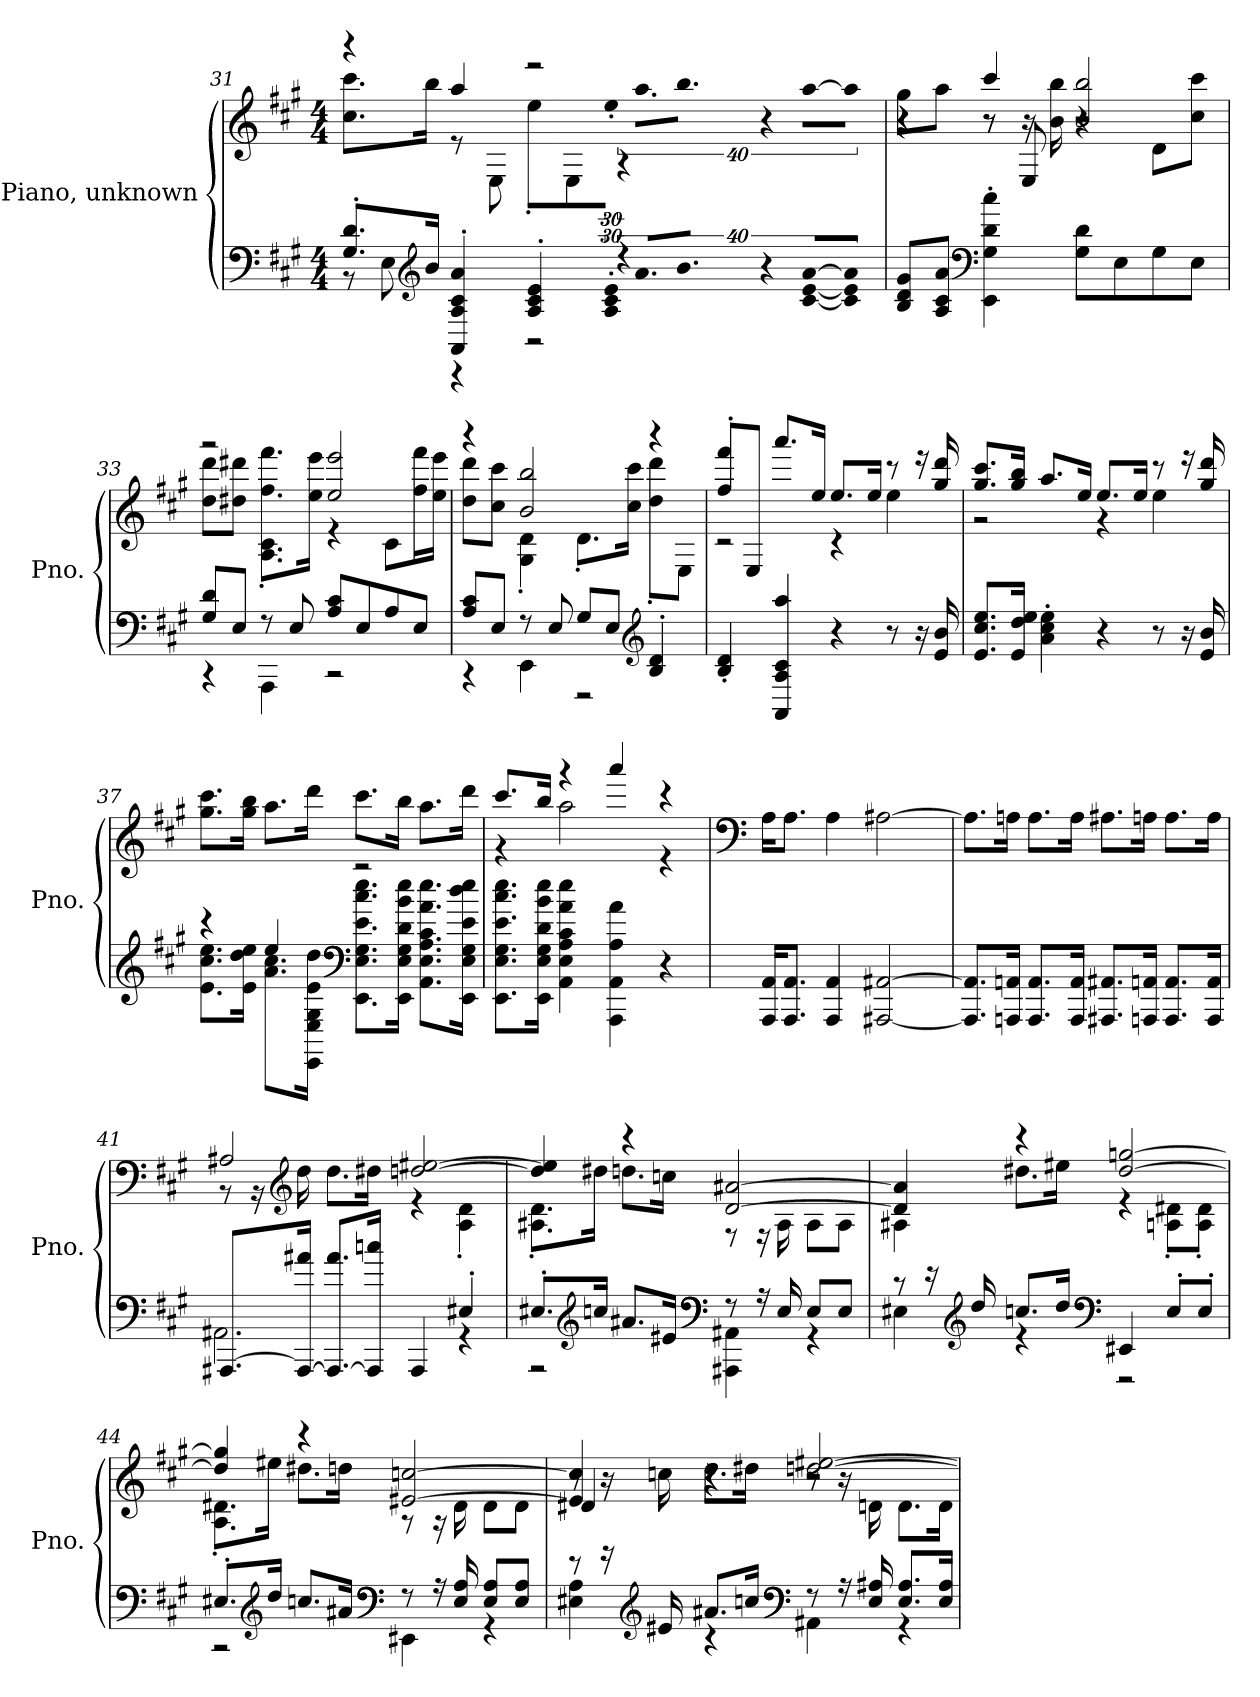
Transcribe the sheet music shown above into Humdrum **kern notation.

**kern	**kern
*part1	*part1
*staff2	*staff1
*I"Piano, unknown	*
*I'Pno.	*
!!LO:LB:g=z
*clefF4	*clefG2
*k[f#c#g#]	*k[f#c#g#]
*M4/4	*M4/4
=31	=31
*^	*^
8.G#/' 8.d/'L	8r	4r	8.cc#\ 8.ccc#\L
.	8E\	.	.
*clefG2	*	*	*
16b/Jk	.	.	16bb\Jk
4AA/' 4A/' 4c#/' 4a/'	4r	4aa/	8r
.	.	.	8E\
4A/' 4c#/' 4e/'	2r	2r	8ee'\L
.	.	.	8E\
!LO:N:vis=64	!	!	!LO:N:vis=64
960%17A/' 960%17c#/' 960%17e/'	.	.	960%17ee'\Jkkk
!LO:N:vis=32	!	!	!LO:N:vis=32
640%23r	.	.	640%23r
!LO:N:vis=64.	!	!	!LO:N:vis=64.
640%17a/LLLL	.	.	640%17aa\LLLL
!LO:N:vis=64.	!	!	!LO:N:vis=64.
640%17b/JJJJ	.	.	640%17bb\JJJJ
1920ryy	.	.	1920ryy
!LO:N:vis=128	!	!	!LO:N:vis=128
1920%17r	.	.	1920%17r
!LO:N:vis=256	!	!	!LO:N:vis=256
[1920%17c#/ [1920%17e/ [1920%17a/KKKKL	.	.	[1920%17aa\KKKKL
8c#/] 8e/] 8a/]J	.	.	8aa\J]
*v	*v	*	*
=32	=32	=32
*	*	*^
8B/ 8d/ 8g#/L	4r	8gg#\L	4r
8A/ 8c#/ 8a/J	.	8aa\J	.
*clefF4	*	*	*
4EE\' 4G#\' 4d\' 4cc#\'	4ccc#/	8r	8r
.	.	16r	8E/
.	.	16b\ 16bb\	.
8G#\ 8d\L	2b/ 2bb/	4r	2r
8E\	.	.	.
8G#\	.	8d\L	.
8E\J	.	8cc#\ 8ccc#\J	.
*	*	*v	*v
!!LO:LB:g=z
=33	=33	=33
*^	*	*
8G#/ 8d/L	4r	2r	8dd\ 8ddd\L
8E/J	.	.	8dd#X\ 8ddd#X\J
8r	4AAA\	.	8.A\' 8.c#\' 8.ff#\' 8.fff#\'L
8E/	.	.	.
.	.	.	16ee\ 16eee\Jk
8A/ 8c#/L	2r	2ee/ 2eee/	4r
8E/	.	.	.
8A/	.	.	8c#\L
8E/J	.	.	16ff#\ 16fff#\L
.	.	.	16ee\ 16eee\JJ
=34	=34	=34	=34
8A/ 8c#/L	4r	4r	8dd\ 8ddd\L
8E/J	.	.	8cc#\ 8ccc#\J
8r	4EE\	2b/ 2bb/	4G#\' 4d\'
8E/	.	.	.
8G#/L	2r	.	8.d'\L
8E/J	.	.	.
.	.	.	16cc#\ 16ccc#\Jk
*clefG2	*	*	*
4B/' 4d/'	.	4r	8dd\' 8ddd\'L
.	.	.	8E\J
*v	*v	*	*
=35	=35	=35
4B/' 4d/'	8ff#/' 8fff#/'L	2r
.	8E/J	.
4AA/ 4A/ 4c#/ 4aa/	8.aaa/L	.
.	16ee/Jk	.
4r	8.ee/L	4r
.	16ee/Jk	.
8r	8r	4ee\
16r	16r	.
16e/ 16b/	16gg#/ 16ddd/	.
!!LO:PB:g=z	!!
=36	=36	=36
8.e/ 8.cc#/ 8.ee/L	8.gg#/ 8.ccc#/L	2r
16e/ 16dd/ 16ee/Jk	16gg#/ 16bb/Jk	.
4a\' 4cc#\' 4ee\'	8.aa/L	.
.	16ee/Jk	.
4r	8.ee/L	4r
.	16ee/Jk	.
8r	8r	4ee\
16r	16r	.
16e/ 16b/	16gg#/ 16ddd/	.
*	*v	*v
=37	=37
*^	*
4r	8.e\ 8.cc#\ 8.ee\L	8.gg#\ 8.ccc#\L
.	16e\ 16dd\ 16ee\Jk	16gg#\ 16bb\Jk
4ee/	8.a\ 8.cc#\L	8.aa\L
.	16EE\ 16E\ 16G#\ 16e\ 16dd\Jk	16ddd\Jk
*clefF4	*	*
2r	8.EE\ 8.E\ 8.G#\ 8.e\ 8.cc#\ 8.ee\L	8.ccc#\L
.	16EE\ 16E\ 16G#\ 16d\ 16b\ 16ee\Jk	16bb\Jk
.	8.AA\ 8.E\ 8.A\ 8.c#\ 8.a\ 8.ee\L	8.aa\L
.	16EE\ 16E\ 16G#\ 16e\ 16dd\ 16ee\Jk	16ddd\Jk
*v	*v	*
=38	=38
*	*^
8.EE\ 8.E\ 8.G#\ 8.e\ 8.cc#\ 8.ee\L	8.ccc#/L	4r
16EE\ 16E\ 16G#\ 16d\ 16b\ 16ee\Jk	16bb/Jk	.
4AA\ 4E\ 4A\ 4c#\ 4a\ 4ee\	4r	2aa\
4AAA\ 4AA\ 4A\ 4a\	4aaa/	.
4r	4r	4r
*	*v	*v
=39	=39
*	*clefF4
16AAA/ 16AA/KL	16A\KL
8.AAA/ 8.AA/J	8.A\J
4AAA/ 4AA/	4A\
[2AAA#X/ [2AA#X/	[2A#X\
!!LO:LB:g=z
=40	=40
8.AAA#/] 8.AA#/]L	8.A#\L]
16AAAn/ 16AAn/Jk	16An\Jk
8.AAA/ 8.AA/L	8.A\L
16AAA/ 16AA/Jk	16A\Jk
8.AAA#X/ 8.AA#X/L	8.A#X\L
16AAAn/ 16AAn/Jk	16An\Jk
8.AAA/ 8.AA/L	8.A\L
16AAA/ 16AA/Jk	16A\Jk
=41	=41
*^	*^
[8.AAA#X/L	2.AA#X\	2A#X/	8r
.	.	.	16r
*	*	*clefG2	*
16AAA#/_ 16a#X/Jk	.	.	16dd\
8.AAA#/_ 8.a#/L	.	.	8.dd\L
16AAA#/] 16ccn/Jk	.	.	16dd#X\Jk
4AAA#/	.	[2ddn/ [2ee#X/	4r
4E#X'/	4r	.	4A#\' 4d\'
!!LO:LB:g=z	!!
=42	=42	=42	=42
8.E#X'/L	2r	4dd/] 4ee#/]	8.A#X\' 8.d\'L
*clefG2	*	*	*
16ccn/Jk	.	.	16dd#X\Jk
8.a#X/L	.	4r	8.ddn\L
16e#X/Jk	.	.	16ccn\Jk
*clefF4	*	*	*
8r	4AAA#X\ 4AA#X\	[2d/ [2a#X/	8r
16r	.	.	16r
16E#/	.	.	16A#\
8E#/L	4r	.	8A#\L
8E#/J	.	.	8A#\J
=43	=43	=43	=43
8r	4E#X\	4d/] 4a#/]	4A#X\
16r	.	.	.
*clefG2	*	*	*
16dd/	.	.	.
8.ccn/L	4r	4r	8.dd#X\L
16dd/Jk	.	.	16ee#X\Jk
*clefF4	*	*	*
4EE#X/	2r	[2dd#/ [2ggn/	4r
8E#'/L	.	.	8An\' 8d#X\'L
8E#'/J	.	.	8A\' 8d#\'J
!!LO:LB:g=z	!!
=44	=44	=44	=44
8.E#X'/L	2r	4dd#/] 4gg/]	8.A\' 8.d#X\'L
*clefG2	*	*	*
16dd/Jk	.	.	16ee#X\Jk
8.ccn/L	.	4r	8.dd#X\L
16a#X/Jk	.	.	16ddn\Jk
*clefF4	*	*	*
8r	4EE#X\	[2e#X/ [2ccn/	8r
16r	.	.	16r
16E#/ 16A/	.	.	16d#\
8E#/ 8A/L	4r	.	8d#\L
8E#/ 8A/J	.	.	8d#\J
=45	=45	=45	=45
*	*	*	*^
8r	4E#X\ 4A\	4e#/] 4cc/]	8r	4d#X/
16r	.	.	16r	.
*clefG2	*	*	*	*
16e#X/	.	.	16ccn\	.
8.a#X/L	4r	4r	8.dd\L	4r
16ccn/Jk	.	.	16dd#X\Jk	.
*clefF4	*	*	*	*
8r	4AA#X\	[2ddn/ [2ee#X/	8r	2r
16r	.	.	16r	.
16E#/ 16A#X/	.	.	16dn\	.
8.E#/ 8.A#/L	4r	.	8.d\L	.
16E#/ 16A#/Jk	.	.	16d\Jk	.
*v	*v	*	*	*
*	*v	*v	*v
=	=
*-	*-
